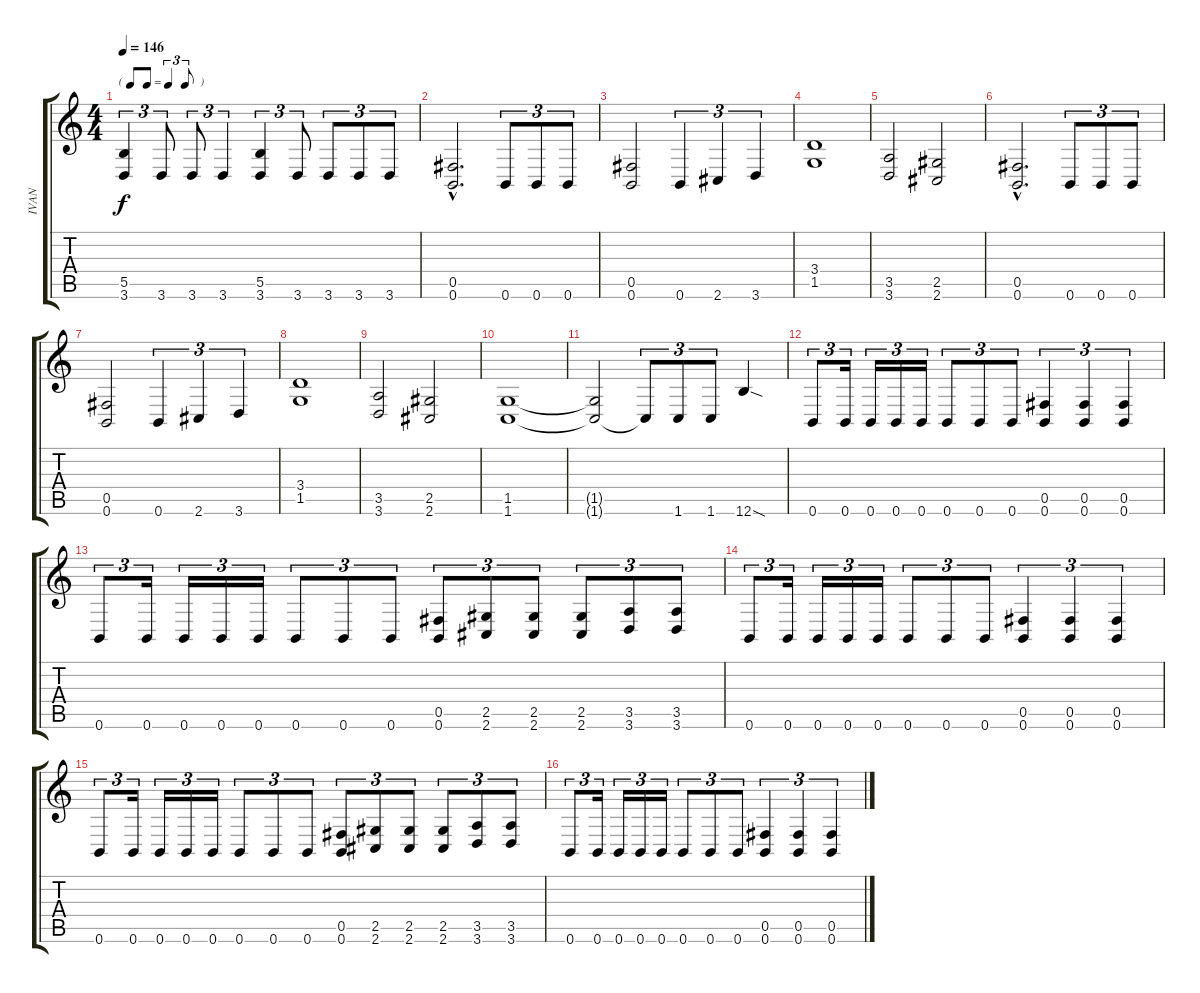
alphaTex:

\track ("IVAN" "IVAN") {instrument distortionguitar}
\staff {score tabs}
\tuning (Db4 Ab3 E3 B2 Gb2 B1) {hide}
\ts (4 4)
\tf triplet8th
\tempo 146
\clef g2
\ks c
(5.5 3.6).4{tu (3 2) dy f} 3.6.8{tu (3 2)} 3.6.8{tu (3 2)} 3.6.4{tu (3 2)} (5.5 3.6).4{tu (3 2)} 3.6.8{tu (3 2)} 3.6.8{tu (3 2)} 3.6.8{tu (3 2)} 3.6.8{tu (3 2)} |
(0.5{hac} 0.6{hac}).2{d} 0.6.8{tu (3 2)} 0.6.8{tu (3 2)} 0.6.8{tu (3 2)} |
(0.5 0.6).2 0.6.4{tu (3 2)} 2.6.4{tu (3 2)} 3.6.4{tu (3 2)} |
(3.4 1.5).1 |
(3.5 3.6).2 (2.5 2.6).2 |
(0.5{hac} 0.6{hac}).2{d} 0.6.8{tu (3 2)} 0.6.8{tu (3 2)} 0.6.8{tu (3 2)} |
(0.5 0.6).2 0.6.4{tu (3 2)} 2.6.4{tu (3 2)} 3.6.4{tu (3 2)} |
(3.4 1.5).1 |
(3.5 3.6).2 (2.5 2.6).2 |
(1.5 1.6).1 |
(1.5{t} 1.6{t}).2 1.6{t}.8{tu (3 2)} 1.6.8{tu (3 2)} 1.6.8{tu (3 2)} 12.6{sod}.4 |
0.6.8{tu (3 2)} 0.6.16{tu (3 2)} 0.6.16{tu (3 2)} 0.6.16{tu (3 2)} 0.6.16{tu (3 2)} 0.6.8{tu (3 2)} 0.6.8{tu (3 2)} 0.6.8{tu (3 2)} (0.5 0.6).4{tu (3 2)} (0.5 0.6).4{tu (3 2)} (0.5 0.6).4{tu (3 2)} |
0.6.8{tu (3 2)} 0.6.16{tu (3 2)} 0.6.16{tu (3 2)} 0.6.16{tu (3 2)} 0.6.16{tu (3 2)} 0.6.8{tu (3 2)} 0.6.8{tu (3 2)} 0.6.8{tu (3 2)} (0.5 0.6).8{tu (3 2)} (2.5 2.6).8{tu (3 2)} (2.5 2.6).8{tu (3 2)} (2.5 2.6).8{tu (3 2)} (3.5 3.6).8{tu (3 2)} (3.5 3.6).8{tu (3 2)} |
0.6.8{tu (3 2)} 0.6.16{tu (3 2)} 0.6.16{tu (3 2)} 0.6.16{tu (3 2)} 0.6.16{tu (3 2)} 0.6.8{tu (3 2)} 0.6.8{tu (3 2)} 0.6.8{tu (3 2)} (0.5 0.6).4{tu (3 2)} (0.5 0.6).4{tu (3 2)} (0.5 0.6).4{tu (3 2)} |
0.6.8{tu (3 2)} 0.6.16{tu (3 2)} 0.6.16{tu (3 2)} 0.6.16{tu (3 2)} 0.6.16{tu (3 2)} 0.6.8{tu (3 2)} 0.6.8{tu (3 2)} 0.6.8{tu (3 2)} (0.5 0.6).8{tu (3 2)} (2.5 2.6).8{tu (3 2)} (2.5 2.6).8{tu (3 2)} (2.5 2.6).8{tu (3 2)} (3.5 3.6).8{tu (3 2)} (3.5 3.6).8{tu (3 2)} |
0.6.8{tu (3 2)} 0.6.16{tu (3 2)} 0.6.16{tu (3 2)} 0.6.16{tu (3 2)} 0.6.16{tu (3 2)} 0.6.8{tu (3 2)} 0.6.8{tu (3 2)} 0.6.8{tu (3 2)} (0.5 0.6).4{tu (3 2)} (0.5 0.6).4{tu (3 2)} (0.5 0.6).4{tu (3 2)}
